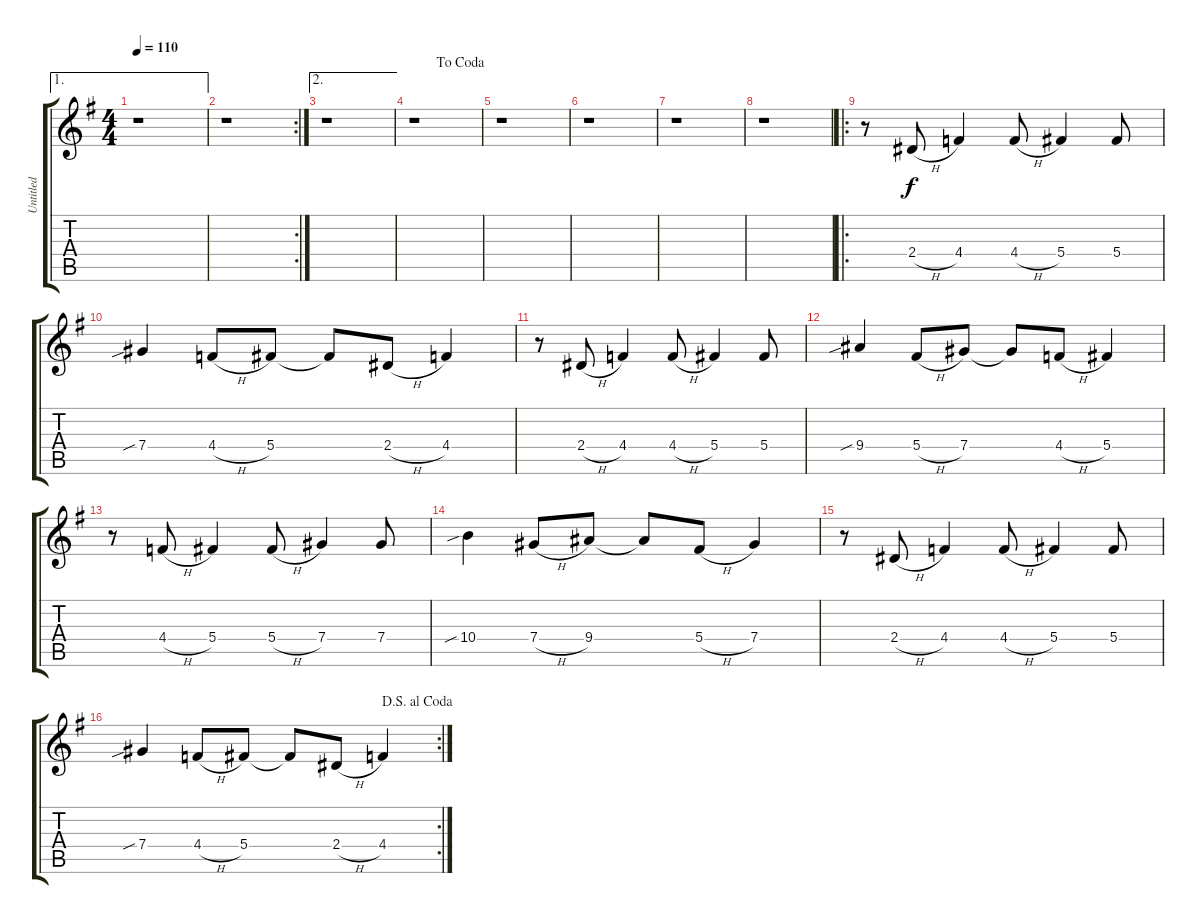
\track ("Untitled" "Untitled") {instrument electricguitarclean}
\staff {score tabs}
\tuning (Eb4 Bb3 Gb3 Db3 Ab2 Eb2) {hide}
\ae 1
\ts (4 4)
\tempo 110
\clef g2
\ks g
r.1{dy f} |
\rc 2
r.1 |
\ae 2
r.1 |
\jump dacoda
r.1 |
r.1 |
r.1 |
r.1 |
r.1 |
\ro
r.8 2.4{h}.8 4.4.4 4.4{h}.8 5.4.4 5.4.8 |
7.4{sib}.4 4.4{h}.8 5.4.8 5.4{t}.8 2.4{h}.8 4.4.4 |
r.8 2.4{h}.8 4.4.4 4.4{h}.8 5.4.4 5.4.8 |
9.4{sib}.4 5.4{h}.8 7.4.8 7.4{t}.8 4.4{h}.8 5.4.4 |
r.8 4.4{h}.8 5.4.4 5.4{h}.8 7.4.4 7.4.8 |
10.4{sib}.4 7.4{h}.8 9.4.8 9.4{t}.8 5.4{h}.8 7.4.4 |
r.8 2.4{h}.8 4.4.4 4.4{h}.8 5.4.4 5.4.8 |
\rc 2
\jump dalsegnoalcoda
7.4{sib}.4 4.4{h}.8 5.4.8 5.4{t}.8 2.4{h}.8 4.4.4
